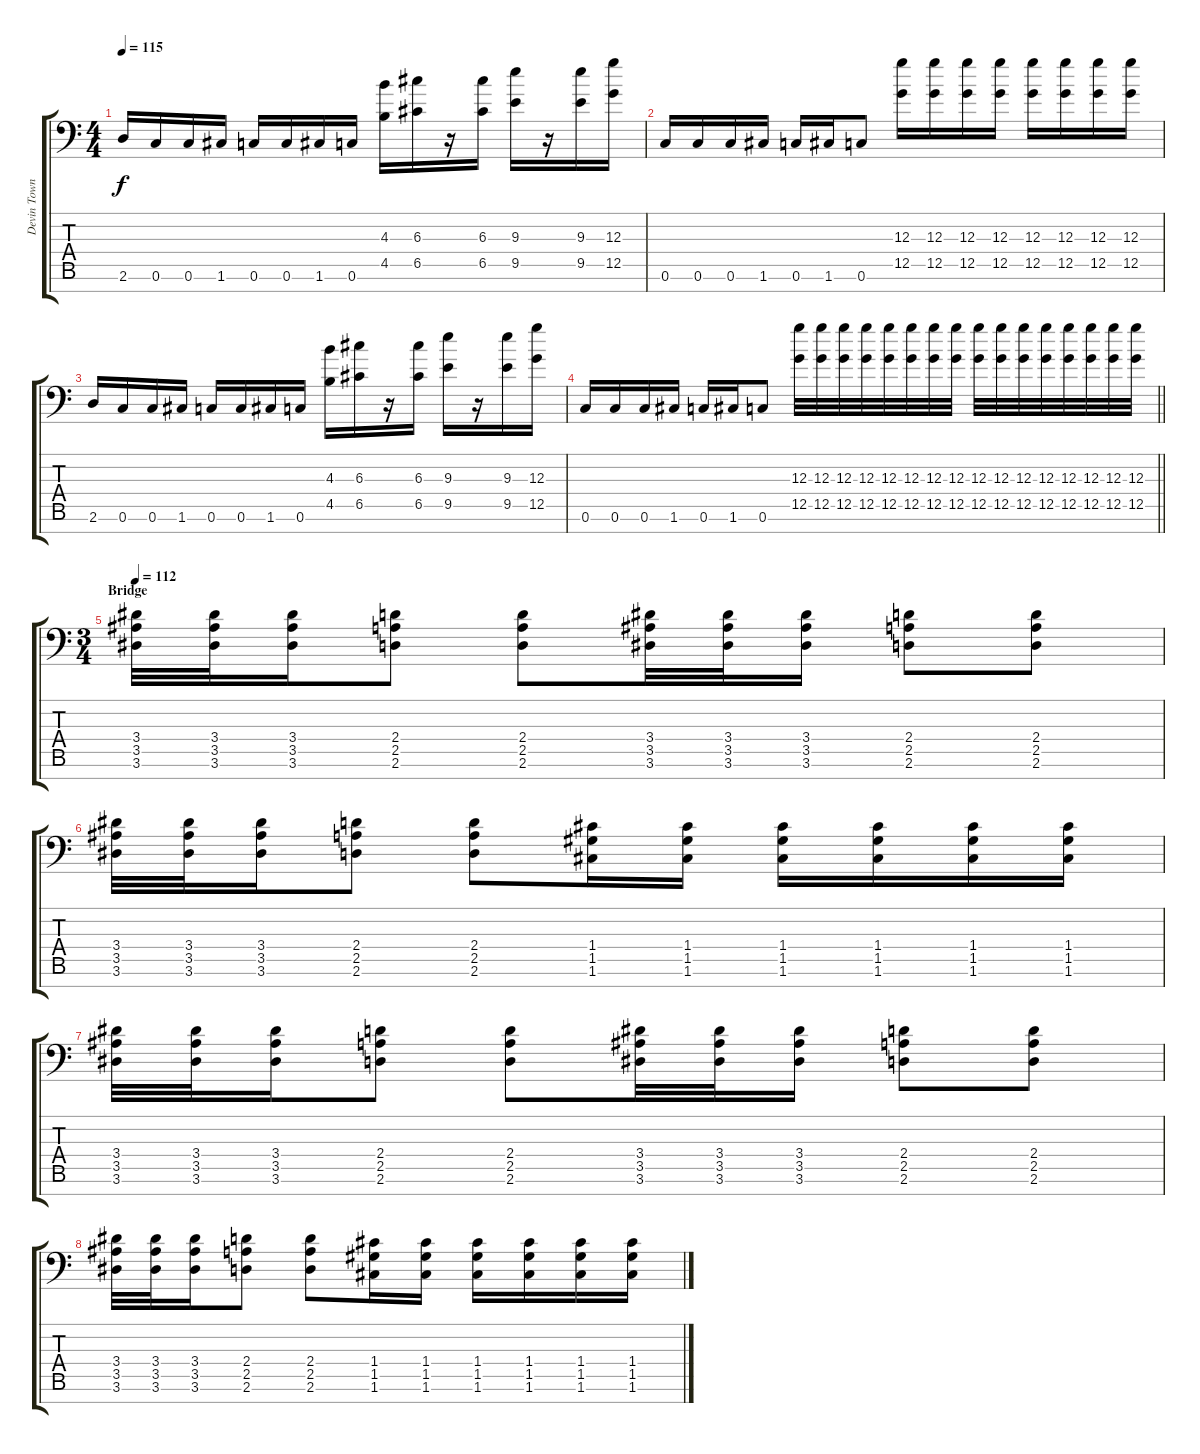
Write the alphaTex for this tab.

\track ("Devin Townsend" "Devin Town") {instrument distortionguitar}
\staff {score tabs}
\tuning (E4 C4 G3 C3 G2 C2 G1) {hide}
\ts (4 4)
\tempo 115
\clef f4
\ks c
2.6.16{dy f} 0.6.16 0.6.16 1.6.16 0.6.16 0.6.16 1.6.16 0.6.16 (4.3 4.5).16 (6.3 6.5).16 r.16 (6.3 6.5).16 (9.3 9.5).16 r.16 (9.3 9.5).16 (12.3 12.5).16 |
0.6.16 0.6.16 0.6.16 1.6.16 0.6.16 1.6.16 0.6.8 (12.3 12.5).16 (12.3 12.5).16 (12.3 12.5).16 (12.3 12.5).16 (12.3 12.5).16 (12.3 12.5).16 (12.3 12.5).16 (12.3 12.5).16 |
2.6.16 0.6.16 0.6.16 1.6.16 0.6.16 0.6.16 1.6.16 0.6.16 (4.3 4.5).16 (6.3 6.5).16 r.16 (6.3 6.5).16 (9.3 9.5).16 r.16 (9.3 9.5).16 (12.3 12.5).16 |
\barLineRight lightlight
0.6.16 0.6.16 0.6.16 1.6.16 0.6.16 1.6.16 0.6.8 (12.3 12.5).32 (12.3 12.5).32 (12.3 12.5).32 (12.3 12.5).32 (12.3 12.5).32 (12.3 12.5).32 (12.3 12.5).32 (12.3 12.5).32 (12.3 12.5).32 (12.3 12.5).32 (12.3 12.5).32 (12.3 12.5).32 (12.3 12.5).32 (12.3 12.5).32 (12.3 12.5).32 (12.3 12.5).32 |
\ts (3 4)
\section ("" "Bridge")
\tempo 112
(3.4 3.5 3.6).32 (3.4 3.5 3.6).32 (3.4 3.5 3.6).16 (2.4 2.5 2.6).8 (2.4 2.5 2.6).8 (3.4 3.5 3.6).32 (3.4 3.5 3.6).32 (3.4 3.5 3.6).16 (2.4 2.5 2.6).8 (2.4 2.5 2.6).8 |
(3.4 3.5 3.6).32 (3.4 3.5 3.6).32 (3.4 3.5 3.6).16 (2.4 2.5 2.6).8 (2.4 2.5 2.6).8 (1.4 1.5 1.6).16 (1.4 1.5 1.6).16 (1.4 1.5 1.6).16 (1.4 1.5 1.6).16 (1.4 1.5 1.6).16 (1.4 1.5 1.6).16 |
(3.4 3.5 3.6).32 (3.4 3.5 3.6).32 (3.4 3.5 3.6).16 (2.4 2.5 2.6).8 (2.4 2.5 2.6).8 (3.4 3.5 3.6).32 (3.4 3.5 3.6).32 (3.4 3.5 3.6).16 (2.4 2.5 2.6).8 (2.4 2.5 2.6).8 |
(3.4 3.5 3.6).32 (3.4 3.5 3.6).32 (3.4 3.5 3.6).16 (2.4 2.5 2.6).8 (2.4 2.5 2.6).8 (1.4 1.5 1.6).16 (1.4 1.5 1.6).16 (1.4 1.5 1.6).16 (1.4 1.5 1.6).16 (1.4 1.5 1.6).16 (1.4 1.5 1.6).16
